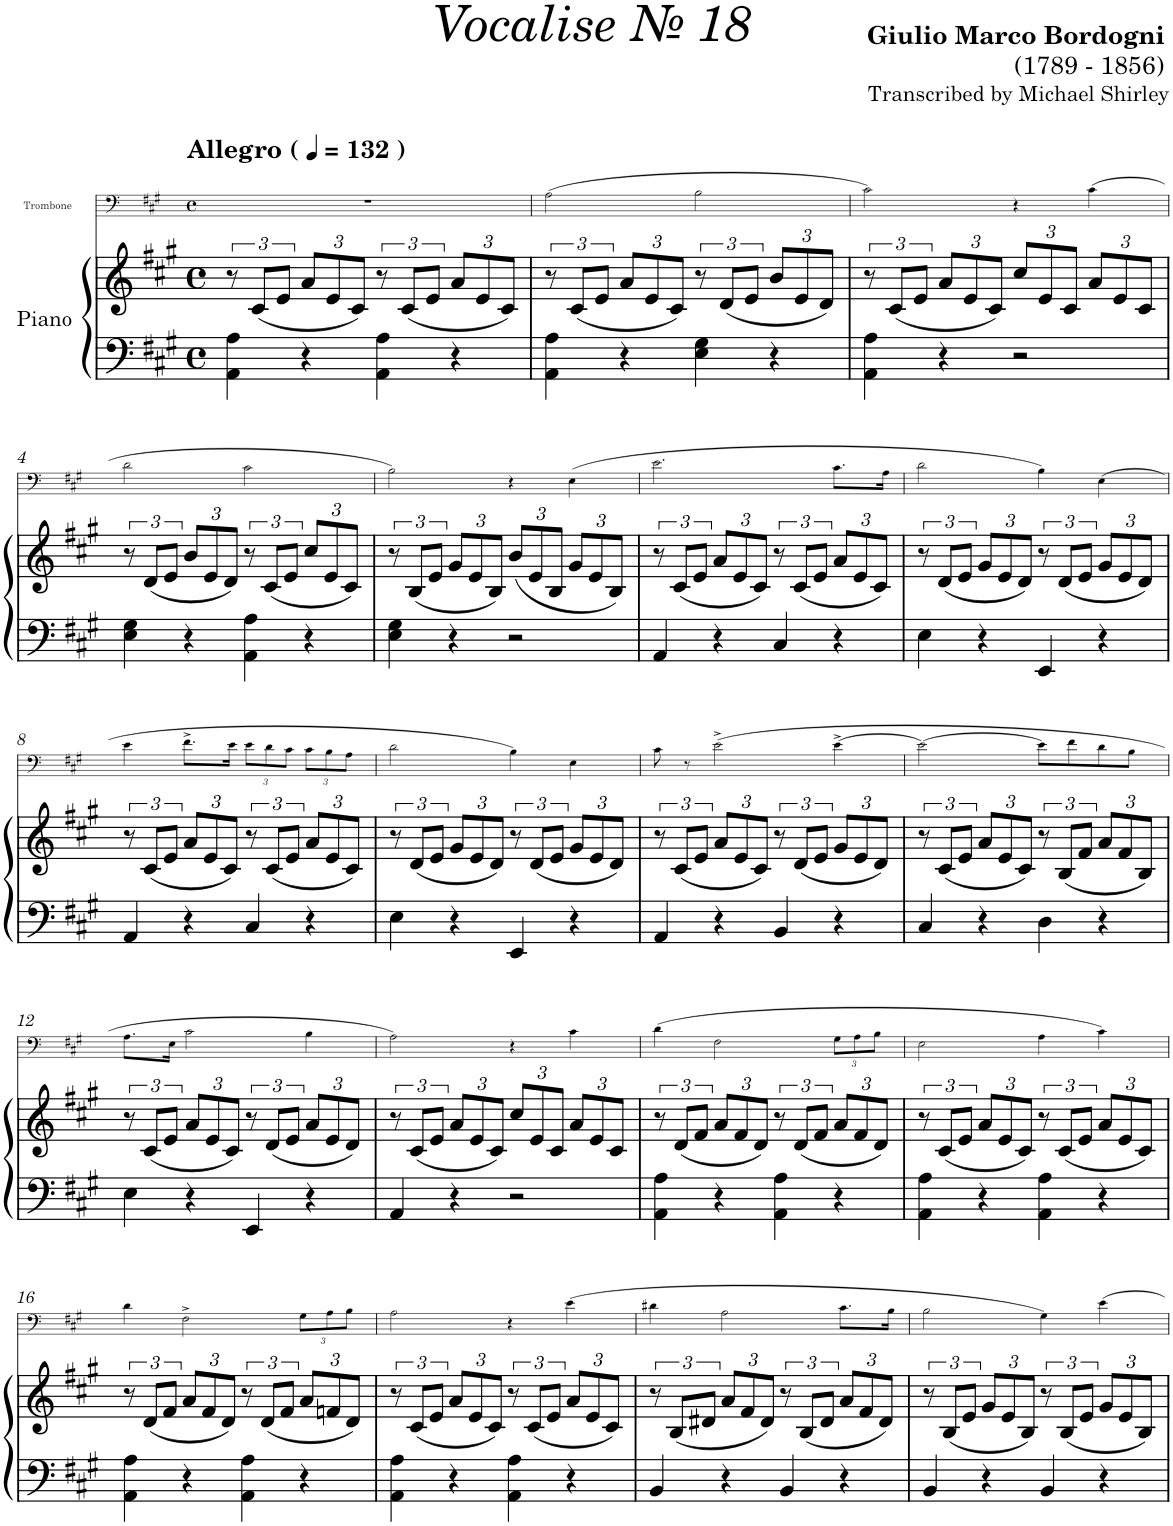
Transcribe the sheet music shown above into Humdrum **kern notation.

**kern	**kern	**kern
*part2	*part2	*part1
*staff3	*staff2	*staff1
*I"Piano	*	*I"Trombone
*I'Pno	*	*I'Trb
*	*	*stria5
*clefF4	*clefG2	*clefF4
*k[f#c#g#]	*k[f#c#g#]	*k[f#c#g#]
*M4/4	*M4/4	*M4/4
*met(c)	*met(c)	*met(c)
*MM132	*MM132	*MM132
=1	=1	=1
!	!	!LO:TX:a:B:t=Allegro (
!	!	!LO:TX:a:B:t=)
4AA\ 4A\	12r	1r
.	(12c#/L	.
.	12e/J	.
*	*Xbrackettup	*
4r	12a/L	.
.	12e/	.
.	12c#/J)	.
*	*brackettup	*
4AA\ 4A\	12r	.
.	(12c#/L	.
.	12e/J	.
*	*Xbrackettup	*
4r	12a/L	.
.	12e/	.
.	12c#/J)	.
=2	=2	=2
*	*brackettup	*
4AA\ 4A\	12r	(>2A\
.	(12c#/L	.
.	12e/J	.
*	*Xbrackettup	*
4r	12a/L	.
.	12e/	.
.	12c#/J)	.
*	*brackettup	*
4E\ 4G#\	12r	2B\
.	(12d/L	.
.	12e/J	.
*	*Xbrackettup	*
4r	12b/L	.
.	12e/	.
.	12d/J)	.
=3	=3	=3
*	*brackettup	*
4AA\ 4A\	12r	2c#\)
.	(12c#/L	.
.	12e/J	.
*	*Xbrackettup	*
4r	12a/L	.
.	12e/	.
.	12c#/J)	.
2r	12cc#/L	4r
.	12e/	.
.	12c#/J	.
.	12a/L	(>4c#\
.	12e/	.
.	12c#/J	.
!!LO:LB:g=z
=4	=4	=4
*	*brackettup	*
4E\ 4G#\	12r	2d\
.	(12d/L	.
.	12e/J	.
*	*Xbrackettup	*
4r	12b/L	.
.	12e/	.
.	12d/J)	.
*	*brackettup	*
4AA\ 4A\	12r	2c#\
.	(12c#/L	.
.	12e/J	.
*	*Xbrackettup	*
4r	12cc#/L	.
.	12e/	.
.	12c#/J)	.
=5	=5	=5
*	*brackettup	*
4E\ 4G#\	12r	2B\)
.	(12B/L	.
.	12e/J	.
*	*Xbrackettup	*
4r	12g#/L	.
.	12e/	.
.	12B/J)	.
2r	(12b/L	4r
.	12e/	.
.	12B/J	.
.	12g#/L	(4E\
.	12e/	.
.	12B/J)	.
=6	=6	=6
*	*brackettup	*
4AA/	12r	2.e\
.	(12c#/L	.
.	12e/J	.
*	*Xbrackettup	*
4r	12a/L	.
.	12e/	.
.	12c#/J)	.
*	*brackettup	*
4C#/	12r	.
.	(12c#/L	.
.	12e/J	.
*	*Xbrackettup	*
4r	12a/L	8.c#\L
.	12e/	.
.	12c#/J)	.
.	.	16A\Jk
=7	=7	=7
*	*brackettup	*
4E\	12r	2d\
.	(12d/L	.
.	12e/J	.
*	*Xbrackettup	*
4r	12g#/L	.
.	12e/	.
.	12d/J)	.
*	*brackettup	*
4EE/	12r	4B\)
.	(12d/L	.
.	12e/J	.
*	*Xbrackettup	*
4r	12g#/L	(4E\
.	12e/	.
.	12d/J)	.
!!LO:LB:g=z
=8	=8	=8
*	*brackettup	*
4AA/	12r	4e\
.	(12c#/L	.
.	12e/J	.
*	*Xbrackettup	*
4r	12a/L	8.f#^\L
.	12e/	.
.	12c#/J)	.
.	.	16e\Jk
*	*brackettup	*Xbrackettup
4C#/	12r	12e\L
.	(12c#/L	12d\
.	12e/J	12c#\J
*	*Xbrackettup	*
4r	12a/L	12c#\L
.	12e/	12B\
.	12c#/J)	12A\J
=9	=9	=9
*	*brackettup	*
4E\	12r	2d\
.	(12d/L	.
.	12e/J	.
*	*Xbrackettup	*
4r	12g#/L	.
.	12e/	.
.	12d/J)	.
*	*brackettup	*
4EE/	12r	4B\)
.	(12d/L	.
.	12e/J	.
*	*Xbrackettup	*
4r	12g#/L	4E\
.	12e/	.
.	12d/J)	.
=10	=10	=10
*	*brackettup	*
4AA/	12r	8c#\
.	(12c#/L	.
.	.	8r
.	12e/J	.
*	*Xbrackettup	*
4r	12a/L	(2e^\
.	12e/	.
.	12c#/J)	.
*	*brackettup	*
4BB/	12r	.
.	(12d/L	.
.	12e/J	.
*	*Xbrackettup	*
4r	12g#/L	[>4e^\
.	12e/	.
.	12d/J)	.
=11	=11	=11
*	*brackettup	*
4C#/	12r	2e\_
.	(12c#/L	.
.	12e/J	.
*	*Xbrackettup	*
4r	12a/L	.
.	12e/	.
.	12c#/J)	.
*	*brackettup	*
4D\	12r	8e\L]
.	(12B/L	.
.	.	8f#\
.	12f#/J	.
*	*Xbrackettup	*
4r	12a/L	8d\
.	12f#/	.
.	.	8B\J
.	12B/J)	.
!!LO:LB:g=z
=12	=12	=12
*	*brackettup	*
4E\	12r	8.A\L
.	(12c#/L	.
.	12e/J	.
.	.	16E\Jk
*	*Xbrackettup	*
4r	12a/L	2c#\
.	12e/	.
.	12c#/J)	.
*	*brackettup	*
4EE/	12r	.
.	(12d/L	.
.	12e/J	.
*	*Xbrackettup	*
4r	12a/L	4B\
.	12e/	.
.	12d/J)	.
=13	=13	=13
*	*brackettup	*
4AA/	12r	2A\)
.	(12c#/L	.
.	12e/J	.
*	*Xbrackettup	*
4r	12a/L	.
.	12e/	.
.	12c#/J)	.
2r	12cc#/L	4r
.	12e/	.
.	12c#/J	.
.	12a/L	4c#\
.	12e/	.
.	12c#/J	.
=14	=14	=14
*	*brackettup	*
4AA\ 4A\	12r	(4d\
.	(12d/L	.
.	12f#/J	.
*	*Xbrackettup	*
4r	12a/L	2F#\
.	12f#/	.
.	12d/J)	.
*	*brackettup	*
4AA\ 4A\	12r	.
.	(12d/L	.
.	12f#/J	.
*	*Xbrackettup	*
4r	12a/L	12G#\L
.	12f#/	12A\
.	12d/J)	12B\J
=15	=15	=15
*	*brackettup	*
4AA\ 4A\	12r	2E\
.	(12c#/L	.
.	12e/J	.
*	*Xbrackettup	*
4r	12a/L	.
.	12e/	.
.	12c#/J)	.
*	*brackettup	*
4AA\ 4A\	12r	4A\
.	(12c#/L	.
.	12e/J	.
*	*Xbrackettup	*
4r	12a/L	4c#\)
.	12e/	.
.	12c#/J)	.
!!LO:LB:g=z
=16	=16	=16
*	*brackettup	*
4AA\ 4A\	12r	4d\
.	(12d/L	.
.	12f#/J	.
*	*Xbrackettup	*
4r	12a/L	2F#^\
.	12f#/	.
.	12d/J)	.
*	*brackettup	*
4AA\ 4A\	12r	.
.	(12d/L	.
.	12f#/J	.
*	*Xbrackettup	*
4r	12a/L	12G#\L
.	12fn/	12A\
.	12d/J)	12B\J
=17	=17	=17
*	*brackettup	*
4AA\ 4A\	12r	2A\
.	(12c#/L	.
.	12e/J	.
*	*Xbrackettup	*
4r	12a/L	.
.	12e/	.
.	12c#/J)	.
*	*brackettup	*
4AA\ 4A\	12r	4r
.	(12c#/L	.
.	12e/J	.
*	*Xbrackettup	*
4r	12a/L	(>4e\
.	12e/	.
.	12c#/J)	.
=18	=18	=18
*	*brackettup	*
4BB/	12r	4d#X\
.	(12B/L	.
.	12d#X/J	.
*	*Xbrackettup	*
4r	12a/L	2A\
.	12f#/	.
.	12d#/J)	.
*	*brackettup	*
4BB/	12r	.
.	(12B/L	.
.	12d#/J	.
*	*Xbrackettup	*
4r	12a/L	8.c#\L
.	12f#/	.
.	12d#/J)	.
.	.	16B\Jk
=19	=19	=19
*	*brackettup	*
4BB/	12r	2B\
.	(12B/L	.
.	12e/J	.
*	*Xbrackettup	*
4r	12g#/L	.
.	12e/	.
.	12B/J)	.
*	*brackettup	*
4BB/	12r	4G#\)
.	(12B/L	.
.	12e/J	.
*	*Xbrackettup	*
4r	12g#/L	4e\
.	12e/	.
.	12B/J)	.
=	=	=
*-	*-	*-
